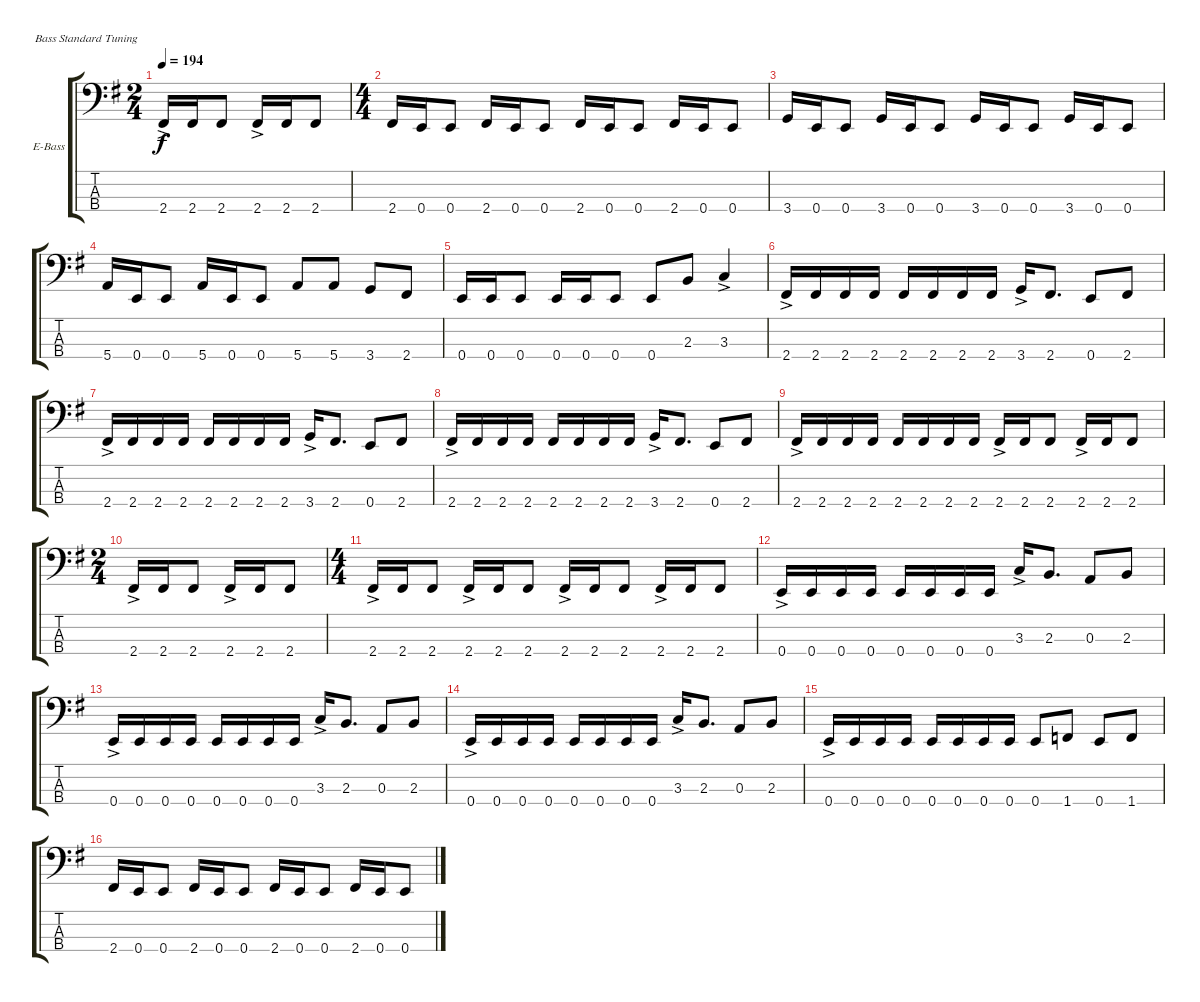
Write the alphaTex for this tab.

\bracketExtendMode groupsimilarinstruments
\firstSystemTrackNameOrientation horizontal
\otherSystemsTrackNameOrientation horizontal
\track ("Bass" "E-Bass") {instrument electricbasspick}
\staff {score tabs}
\tuning (G2 D2 A1 E1)
\ts (2 4)
\tempo 194
\clef f4
\scale
1.08575
\ks g
2.4{ac}.16{dy f} 2.4.16 2.4.8 2.4{ac}.16 2.4.16 2.4.8 |
\ts (4 4)
\scale
0.91425 2.4.16 0.4.16 0.4.8 2.4.16 0.4.16 0.4.8 2.4.16 0.4.16 0.4.8 2.4.16 0.4.16 0.4.8 |
\scale
1.05549 3.4.16 0.4.16 0.4.8 3.4.16 0.4.16 0.4.8 3.4.16 0.4.16 0.4.8 3.4.16 0.4.16 0.4.8 |
\scale
0.944515 5.4.16 0.4.16 0.4.8 5.4.16 0.4.16 0.4.8 5.4.8 5.4.8 3.4.8 2.4.8 |
\scale
1.05549 0.4.16 0.4.16 0.4.8 0.4.16 0.4.16 0.4.8 0.4.8 2.3.8 3.3{ac}.4 |
\scale
0.944515 2.4{ac}.16 2.4.16 2.4.16 2.4.16 2.4.16 2.4.16 2.4.16 2.4.16 3.4{ac}.16 2.4.8{d} 0.4.8 2.4.8 |
\scale
1.05549 2.4{ac}.16 2.4.16 2.4.16 2.4.16 2.4.16 2.4.16 2.4.16 2.4.16 3.4{ac}.16 2.4.8{d} 0.4.8 2.4.8 |
\scale
0.944515 2.4{ac}.16 2.4.16 2.4.16 2.4.16 2.4.16 2.4.16 2.4.16 2.4.16 3.4{ac}.16 2.4.8{d} 0.4.8 2.4.8 |
\scale
1.05549 2.4{ac}.16 2.4.16 2.4.16 2.4.16 2.4.16 2.4.16 2.4.16 2.4.16 2.4{ac}.16 2.4.16 2.4.8 2.4{ac}.16 2.4.16 2.4.8 |
\ts (2 4)
\scale
0.944515 2.4{ac}.16 2.4.16 2.4.8 2.4{ac}.16 2.4.16 2.4.8 |
\ts (4 4)
\scale
1.08575 2.4{ac}.16 2.4.16 2.4.8 2.4{ac}.16 2.4.16 2.4.8 2.4{ac}.16 2.4.16 2.4.8 2.4{ac}.16 2.4.16 2.4.8 |
\scale
0.91425 0.4{ac}.16 0.4.16 0.4.16 0.4.16 0.4.16 0.4.16 0.4.16 0.4.16 3.3{ac}.16 2.3.8{d} 0.3.8 2.3.8 |
\scale
1.05549 0.4{ac}.16 0.4.16 0.4.16 0.4.16 0.4.16 0.4.16 0.4.16 0.4.16 3.3{ac}.16 2.3.8{d} 0.3.8 2.3.8 |
\scale
0.944515 0.4{ac}.16 0.4.16 0.4.16 0.4.16 0.4.16 0.4.16 0.4.16 0.4.16 3.3{ac}.16 2.3.8{d} 0.3.8 2.3.8 |
\scale
1.05549 0.4{ac}.16 0.4.16 0.4.16 0.4.16 0.4.16 0.4.16 0.4.16 0.4.16 0.4.8 1.4.8 0.4.8 1.4.8 |
\scale
0.944515 2.4.16 0.4.16 0.4.8 2.4.16 0.4.16 0.4.8 2.4.16 0.4.16 0.4.8 2.4.16 0.4.16 0.4.8
